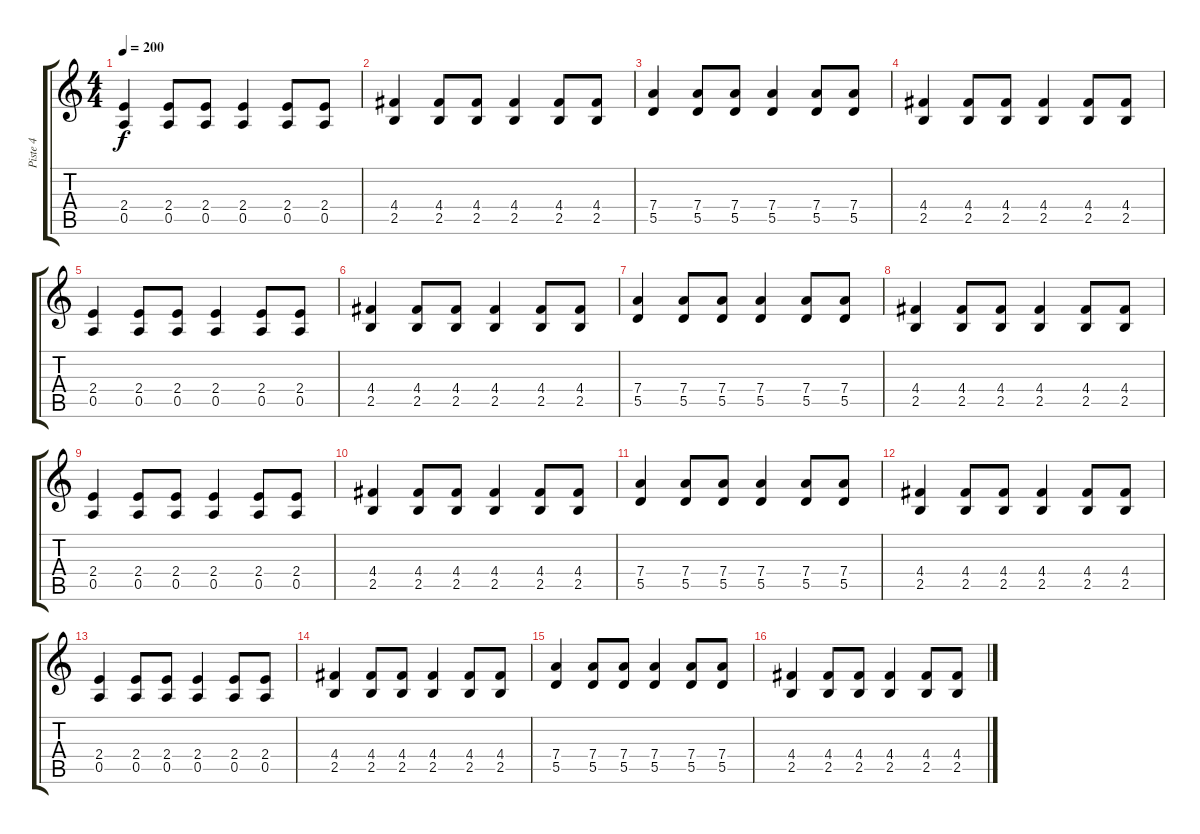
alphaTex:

\track ("Piste 4" "Piste 4") {instrument acousticguitarsteel}
\staff {score tabs}
\tuning (E4 B3 G3 D3 A2 E2) {hide}
\ts (4 4)
\tempo 200
\clef g2
\ks c
(2.4 0.5).4{dy f} (2.4 0.5).8 (2.4 0.5).8 (2.4 0.5).4 (2.4 0.5).8 (2.4 0.5).8 |
(4.4 2.5).4 (4.4 2.5).8 (4.4 2.5).8 (4.4 2.5).4 (4.4 2.5).8 (4.4 2.5).8 |
(7.4 5.5).4 (7.4 5.5).8 (7.4 5.5).8 (7.4 5.5).4 (7.4 5.5).8 (7.4 5.5).8 |
(4.4 2.5).4 (4.4 2.5).8 (4.4 2.5).8 (4.4 2.5).4 (4.4 2.5).8 (4.4 2.5).8 |
(2.4 0.5).4 (2.4 0.5).8 (2.4 0.5).8 (2.4 0.5).4 (2.4 0.5).8 (2.4 0.5).8 |
(4.4 2.5).4 (4.4 2.5).8 (4.4 2.5).8 (4.4 2.5).4 (4.4 2.5).8 (4.4 2.5).8 |
(7.4 5.5).4 (7.4 5.5).8 (7.4 5.5).8 (7.4 5.5).4 (7.4 5.5).8 (7.4 5.5).8 |
(4.4 2.5).4 (4.4 2.5).8 (4.4 2.5).8 (4.4 2.5).4 (4.4 2.5).8 (4.4 2.5).8 |
(2.4 0.5).4 (2.4 0.5).8 (2.4 0.5).8 (2.4 0.5).4 (2.4 0.5).8 (2.4 0.5).8 |
(4.4 2.5).4 (4.4 2.5).8 (4.4 2.5).8 (4.4 2.5).4 (4.4 2.5).8 (4.4 2.5).8 |
(7.4 5.5).4 (7.4 5.5).8 (7.4 5.5).8 (7.4 5.5).4 (7.4 5.5).8 (7.4 5.5).8 |
(4.4 2.5).4 (4.4 2.5).8 (4.4 2.5).8 (4.4 2.5).4 (4.4 2.5).8 (4.4 2.5).8 |
(2.4 0.5).4 (2.4 0.5).8 (2.4 0.5).8 (2.4 0.5).4 (2.4 0.5).8 (2.4 0.5).8 |
(4.4 2.5).4 (4.4 2.5).8 (4.4 2.5).8 (4.4 2.5).4 (4.4 2.5).8 (4.4 2.5).8 |
(7.4 5.5).4 (7.4 5.5).8 (7.4 5.5).8 (7.4 5.5).4 (7.4 5.5).8 (7.4 5.5).8 |
(4.4 2.5).4 (4.4 2.5).8 (4.4 2.5).8 (4.4 2.5).4 (4.4 2.5).8 (4.4 2.5).8
